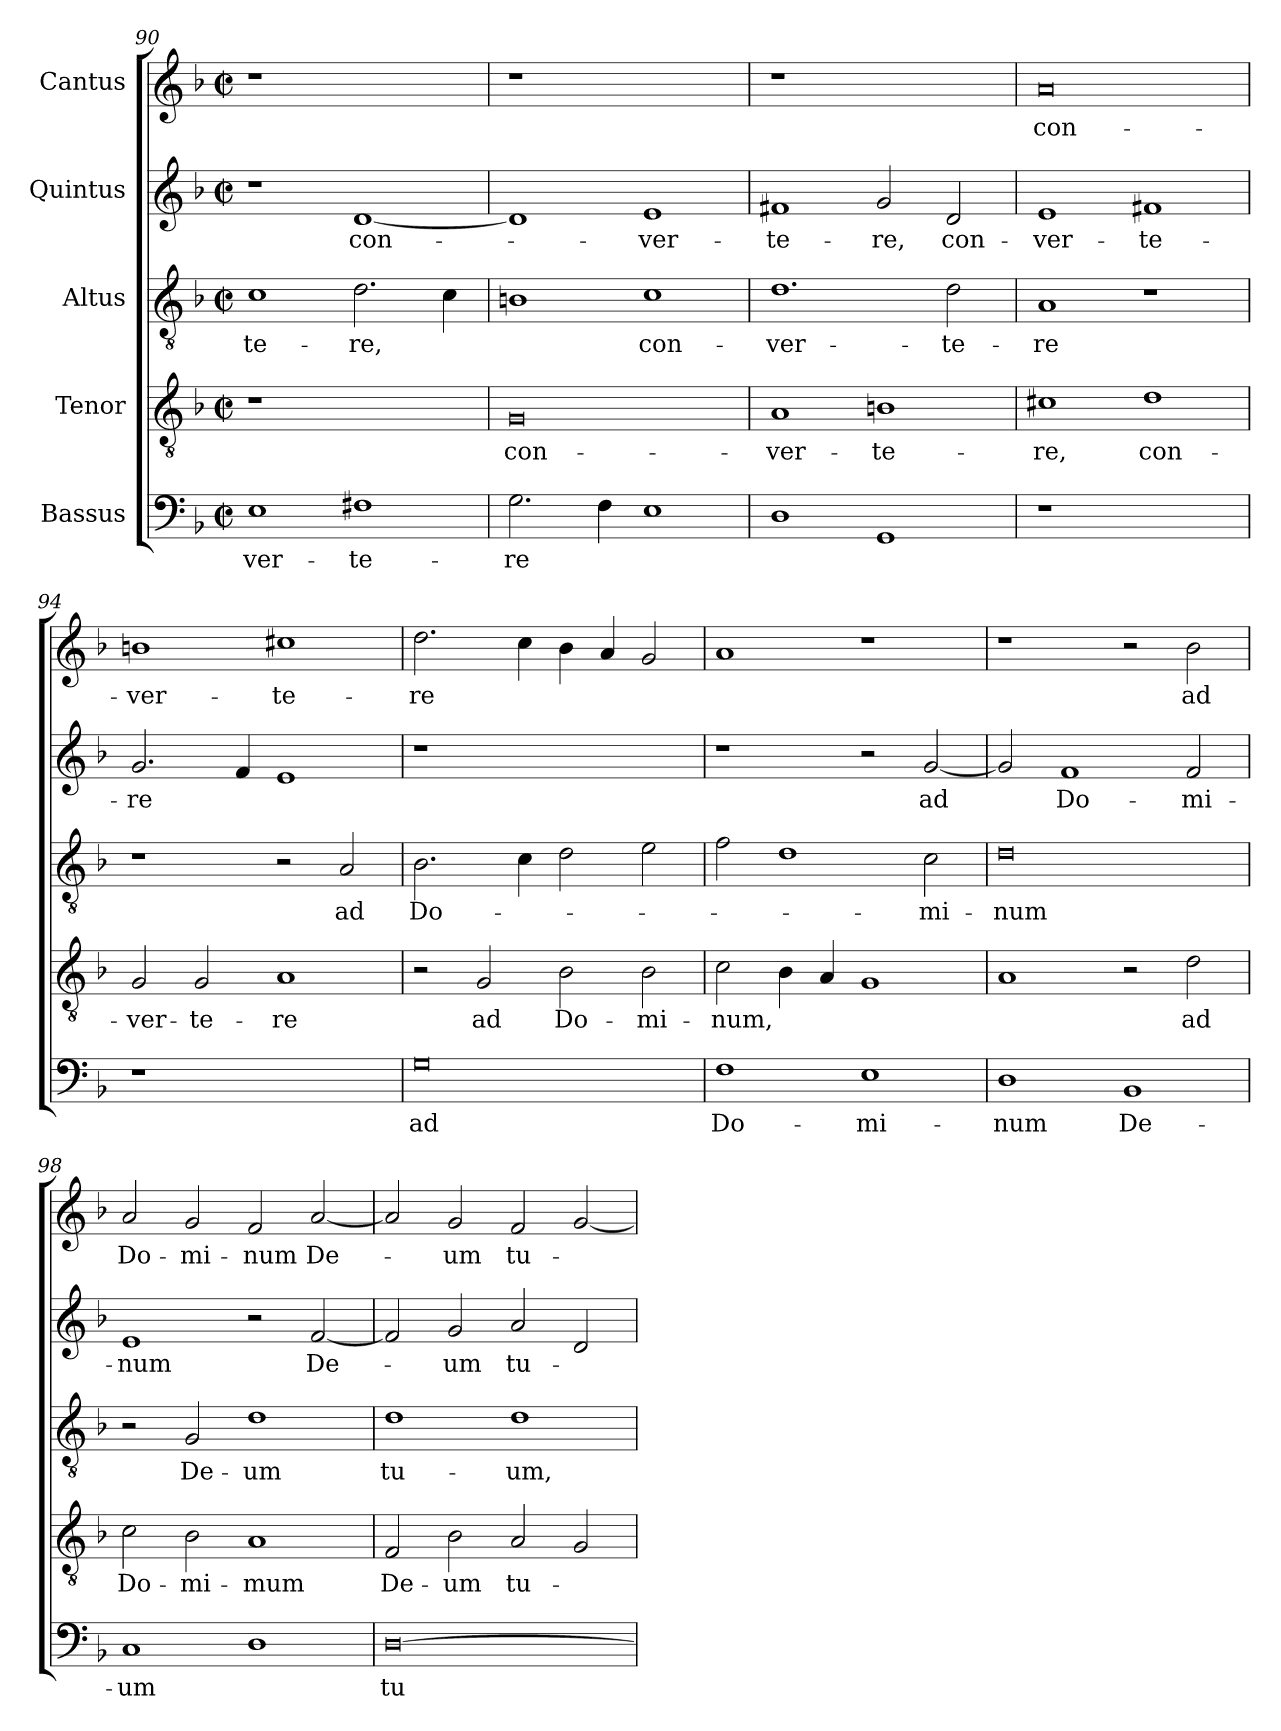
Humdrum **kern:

**kern	**text	**kern	**text	**kern	**text	**kern	**text	**kern	**text
*part5	*part5	*part4	*part4	*part3	*part3	*part2	*part2	*part1	*part1
*staff5	*staff5	*staff4	*staff4	*staff3	*staff3	*staff2	*staff2	*staff1	*staff1
*I"Bassus	*	*I"Tenor	*	*I"Altus	*	*I"Quintus	*	*I"Cantus	*
*clefF4	*	*clefGv2	*	*clefGv2	*	*clefG2	*	*clefG2	*
*k[b-]	*	*k[b-]	*	*k[b-]	*	*k[b-]	*	*k[b-]	*
*F:	*	*F:	*	*F:	*	*F:	*	*F:	*
*M2/2	*	*M2/2	*	*M2/2	*	*M2/2	*	*M2/2	*
*met(c|)	*	*met(c|)	*	*met(c|)	*	*met(c|)	*	*met(c|)	*
=90	=90	=90	=90	=90	=90	=90	=90	=90	=90
!	!LO:LY:b	!	!	!	!LO:LY:b	!	!	!	!
1E	-ver-	1r	.	1c	-te-	1r	.	1r	.
!	!LO:LY:b	!	!	!	!LO:LY:b	!	!LO:LY:b	!	!
1F#X	-te-	1ryy	.	2.d\	-re,	[1d	con-	1ryy	.
.	.	.	.	4c\	.	.	.	.	.
=91	=91	=91	=91	=91	=91	=91	=91	=91	=91
!	!LO:LY:b	!	!LO:LY:b	!	!	!	!	!	!
2.G\	-re	0G	con-	1Bn	.	1d]	.	1r	.
4F\	.	.	.	.	.	.	.	.	.
!	!	!	!	!	!LO:LY:b	!	!LO:LY:b	!	!
1E	.	.	.	1c	con-	1e	-ver-	1ryy	.
=92	=92	=92	=92	=92	=92	=92	=92	=92	=92
!	!	!	!LO:LY:b	!	!LO:LY:b	!	!LO:LY:b	!	!
1D	.	1A	-ver-	1.d	-ver-	1f#X	-te-	1r	.
!	!	!	!LO:LY:b	!	!	!	!LO:LY:b	!	!
1GG	.	1Bn	-te-	.	.	2g/	-re,	1ryy	.
!	!	!	!	!	!LO:LY:b	!	!LO:LY:b	!	!
.	.	.	.	2d\	-te-	2d/	con-	.	.
=93	=93	=93	=93	=93	=93	=93	=93	=93	=93
!	!	!	!LO:LY:b	!	!LO:LY:b	!	!LO:LY:b	!	!LO:LY:b
1r	.	1c#X	-re,	1A	-re	1e	-ver-	0a	con-
!	!	!	!LO:LY:b	!	!	!	!LO:LY:b	!	!
1ryy	.	1d	con-	1r	.	1f#X	-te-	.	.
=94	=94	=94	=94	=94	=94	=94	=94	=94	=94
!	!	!	!LO:LY:b	!	!	!	!LO:LY:b	!	!LO:LY:b
1r	.	2G/	-ver-	1r	.	2.g/	-re	1bn	-ver-
!	!	!	!LO:LY:b	!	!	!	!	!	!
.	.	2G/	-te-	.	.	.	.	.	.
.	.	.	.	.	.	4f/	.	.	.
!	!	!	!LO:LY:b	!	!	!	!	!	!LO:LY:b
1ryy	.	1A	-re	2r	.	1e	.	1cc#X	-te-
!	!	!	!	!	!LO:LY:b	!	!	!	!
.	.	.	.	2A/	ad	.	.	.	.
!!LO:LB:g=z
=95	=95	=95	=95	=95	=95	=95	=95	=95	=95
!	!LO:LY:b	!	!	!	!LO:LY:b	!	!	!	!LO:LY:b
0G	ad	2r	.	2.B-\	Do-	1r	.	2.dd\	-re
!	!	!	!LO:LY:b	!	!	!	!	!	!
.	.	2G/	ad	.	.	.	.	.	.
.	.	.	.	4c\	.	.	.	4cc\	.
!	!	!	!LO:LY:b	!	!	!	!	!	!
.	.	2B-\	Do-	2d\	.	1ryy	.	4b-\	.
.	.	.	.	.	.	.	.	4a/	.
!	!	!	!LO:LY:b	!	!	!	!	!	!
.	.	2B-\	-mi-	2e\	.	.	.	2g/	.
=96	=96	=96	=96	=96	=96	=96	=96	=96	=96
!	!LO:LY:b	!	!LO:LY:b	!	!	!	!	!	!
1F	Do-	2c\	-num,	2f\	.	1r	.	1a	.
.	.	4B-\	.	1d	.	.	.	.	.
.	.	4A/	.	.	.	.	.	.	.
!	!LO:LY:b	!	!	!	!	!	!	!	!
1E	-mi-	1G	.	.	.	2r	.	1r	.
!	!	!	!	!	!LO:LY:b	!	!LO:LY:b	!	!
.	.	.	.	2c\	-mi-	[2g/	ad	.	.
=97	=97	=97	=97	=97	=97	=97	=97	=97	=97
!	!LO:LY:b	!	!	!	!LO:LY:b	!	!	!	!
1D	-num	1A	.	0d	-num	2g/]	.	1r	.
!	!	!	!	!	!	!	!LO:LY:b	!	!
.	.	.	.	.	.	1f	Do-	.	.
!	!LO:LY:b	!	!	!	!	!	!	!	!
1BB-	De-	2r	.	.	.	.	.	2r	.
!	!	!	!LO:LY:b	!	!	!	!LO:LY:b	!	!LO:LY:b
.	.	2d\	ad	.	.	2f/	-mi-	2b-\	ad
=98	=98	=98	=98	=98	=98	=98	=98	=98	=98
!	!LO:LY:b	!	!LO:LY:b	!	!	!	!LO:LY:b	!	!LO:LY:b
1C	-um	2c\	Do-	2r	.	1e	-num	2a/	Do-
!	!	!	!LO:LY:b	!	!LO:LY:b	!	!	!	!LO:LY:b
.	.	2B-\	-mi-	2G/	De-	.	.	2g/	-mi-
!	!	!	!LO:LY:b	!	!LO:LY:b	!	!	!	!LO:LY:b
1D	.	1A	-mum	1d	-um	2r	.	2f/	-num
!	!	!	!	!	!	!	!LO:LY:b	!	!LO:LY:b
.	.	.	.	.	.	[2f/	De-	[2a/	De-
=99	=99	=99	=99	=99	=99	=99	=99	=99	=99
!	!LO:LY:b	!	!LO:LY:b	!	!LO:LY:b	!	!	!	!
[0D	tu-	2F/	De-	1d	tu-	2f/]	.	2a/]	.
!	!	!	!LO:LY:b	!	!	!	!LO:LY:b	!	!LO:LY:b
.	.	2B-\	-um	.	.	2g/	-um	2g/	-um
!	!	!	!LO:LY:b	!	!LO:LY:b	!	!LO:LY:b	!	!LO:LY:b
.	.	2A/	tu-	1d	-um,	2a/	tu-	2f/	tu-
.	.	2G/	.	.	.	2d/	.	[2g/	.
=	=	=	=	=	=	=	=	=	=
*-	*-	*-	*-	*-	*-	*-	*-	*-	*-
